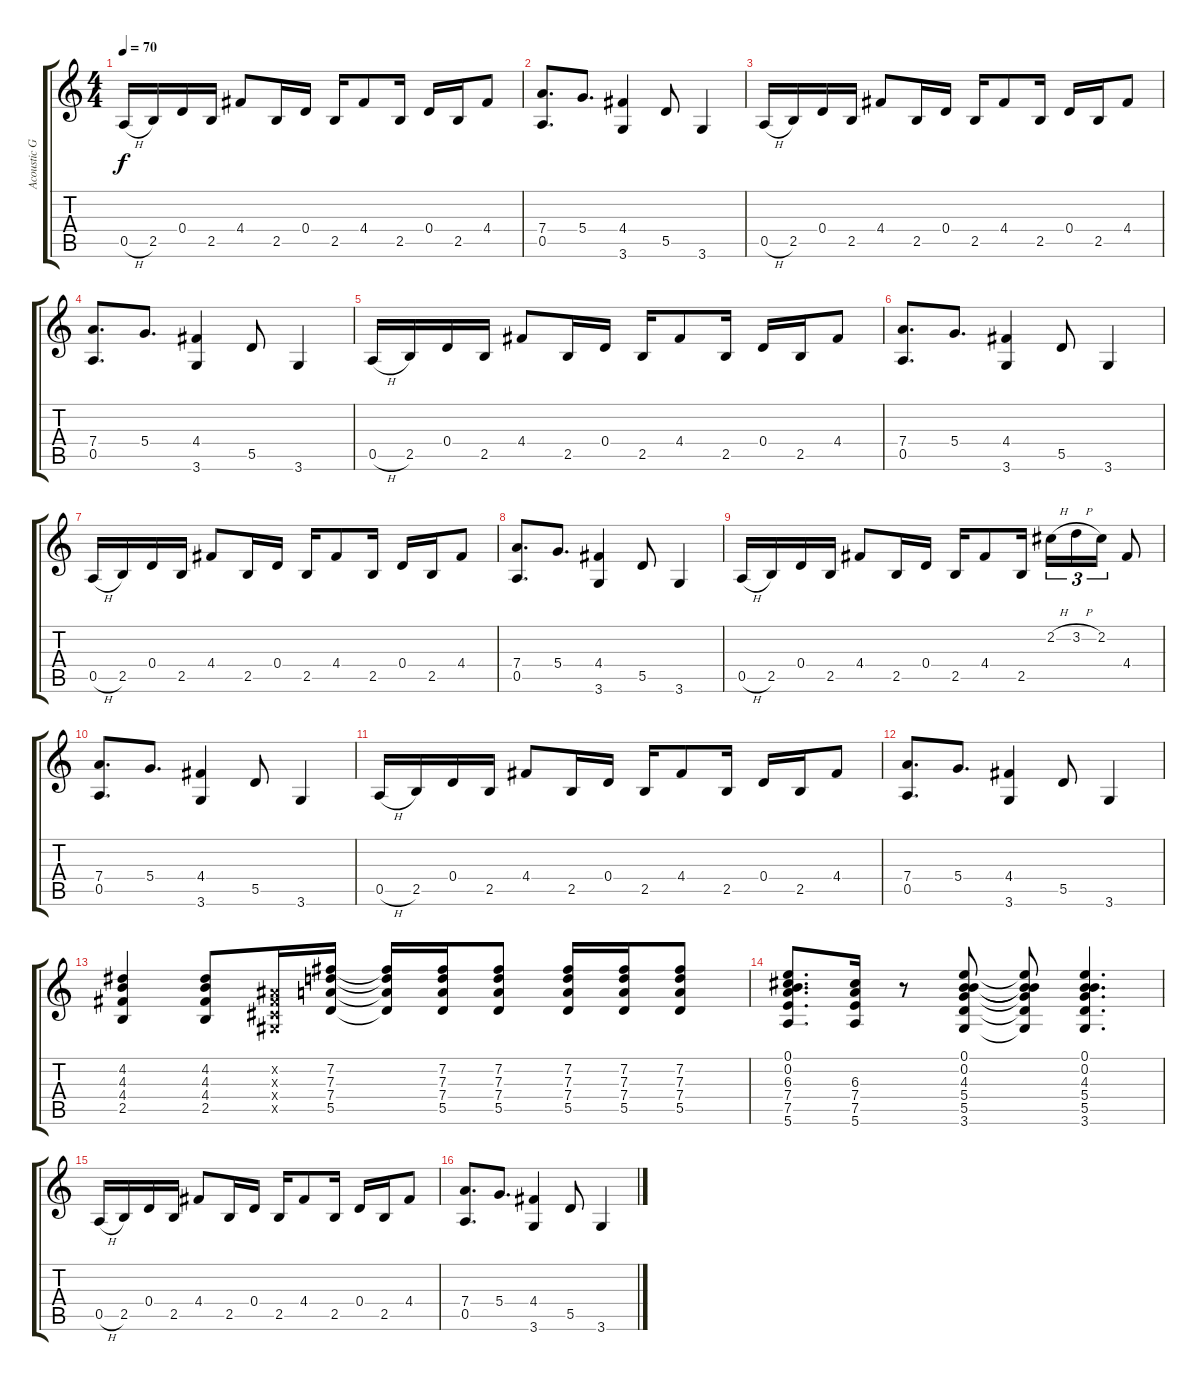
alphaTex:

\track ("Acoustic Guitar" "Acoustic G") {instrument acousticguitarsteel}
\staff {score tabs}
\tuning (E4 B3 G3 D3 A2 E2) {hide}
\ts (4 4)
\tempo 70
\clef g2
\ks c
0.5{h}.16{dy f instrument acousticguitarsteel} 2.5.16 0.4.16 2.5.16 4.4.8 2.5.16 0.4.16 2.5.16 4.4.8 2.5.16 0.4.16 2.5.16 4.4.8 |
(7.4 0.5).8{d} 5.4.8{d} (4.4 3.6).4 5.5.8 3.6.4 |
0.5{h}.16 2.5.16 0.4.16 2.5.16 4.4.8 2.5.16 0.4.16 2.5.16 4.4.8 2.5.16 0.4.16 2.5.16 4.4.8 |
(7.4 0.5).8{d} 5.4.8{d} (4.4 3.6).4 5.5.8 3.6.4 |
0.5{h}.16 2.5.16 0.4.16 2.5.16 4.4.8 2.5.16 0.4.16 2.5.16 4.4.8 2.5.16 0.4.16 2.5.16 4.4.8 |
(7.4 0.5).8{d} 5.4.8{d} (4.4 3.6).4 5.5.8 3.6.4 |
0.5{h}.16 2.5.16 0.4.16 2.5.16 4.4.8 2.5.16 0.4.16 2.5.16 4.4.8 2.5.16 0.4.16 2.5.16 4.4.8 |
(7.4 0.5).8{d} 5.4.8{d} (4.4 3.6).4 5.5.8 3.6.4 |
0.5{h}.16 2.5.16 0.4.16 2.5.16 4.4.8 2.5.16 0.4.16 2.5.16 4.4.8 2.5.16 2.2{h}.16{tu (3 2)} 3.2{h}.16{tu (3 2)} 2.2.16{tu (3 2)} 4.4.8 |
(7.4 0.5).8{d} 5.4.8{d} (4.4 3.6).4 5.5.8 3.6.4 |
0.5{h}.16 2.5.16 0.4.16 2.5.16 4.4.8 2.5.16 0.4.16 2.5.16 4.4.8 2.5.16 0.4.16 2.5.16 4.4.8 |
(7.4 0.5).8{d} 5.4.8{d} (4.4 3.6).4 5.5.8 3.6.4 |
(4.2 4.3 4.4 2.5).4 (4.2 4.3 4.4 2.5).8 (-1.2{x} -1.3{x} -1.4{x} -1.5{x}).16 (7.2 7.3 7.4 5.5).16 (7.2{t} 7.3{t} 7.4{t} 5.5{t}).16 (7.2 7.3 7.4 5.5).16 (7.2 7.3 7.4 5.5).8 (7.2 7.3 7.4 5.5).16 (7.2 7.3 7.4 5.5).16 (7.2 7.3 7.4 5.5).8 |
(0.1 0.2 6.3 7.4 7.5 5.6).8{d} (6.3 7.4 7.5 5.6).16 r.8 (0.1 0.2 4.3 5.4 5.5 3.6).8 (0.1{t} 0.2{t} 4.3{t} 5.4{t} 5.5{t} 3.6{t}).8 (0.1 0.2 4.3 5.4 5.5 3.6).4{d} |
0.5{h}.16 2.5.16 0.4.16 2.5.16 4.4.8 2.5.16 0.4.16 2.5.16 4.4.8 2.5.16 0.4.16 2.5.16 4.4.8 |
(7.4 0.5).8{d} 5.4.8{d} (4.4 3.6).4 5.5.8 3.6.4
